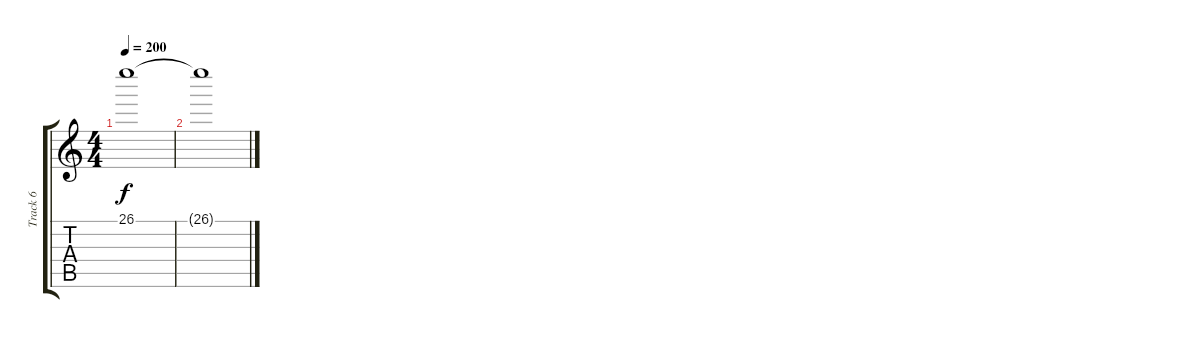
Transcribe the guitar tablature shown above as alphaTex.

\track ("Track 6" "Track 6") {instrument distortionguitar}
\staff {score tabs}
\tuning (D4 A3 F3 C3 G2 C2) {hide}
\ts (4 4)
\tempo 200
\clef g2
\ks c
26.1.1{dy f} |
26.1{t}.1
